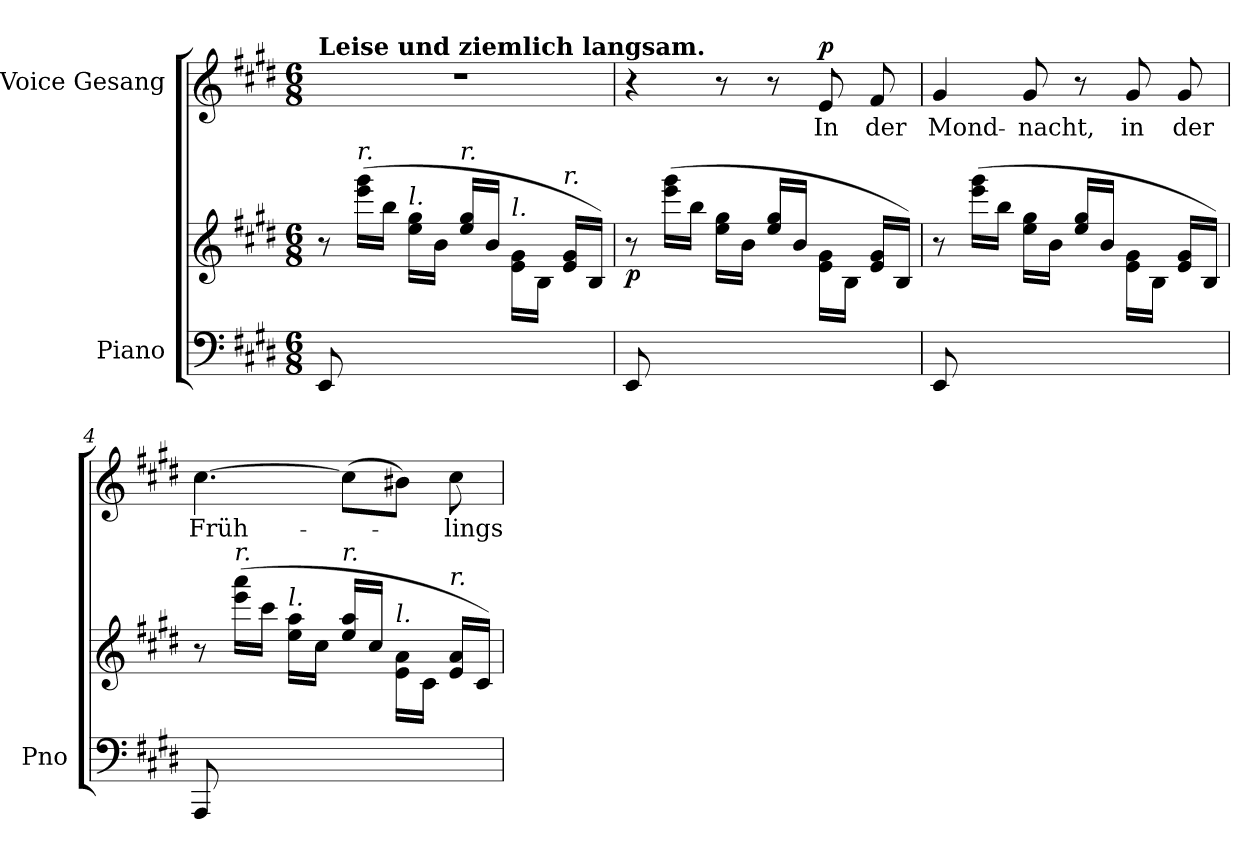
**kern	**kern	**dynam	**kern	**text	**dynam
*part2	*part2	*part2	*part1	*part1	*part1
*staff3	*staff2	*staff2/3	*staff1	*staff1	*staff1
*I"Piano	*	*	*I"Voice Gesang	*	*
*I'Pno	*	*	*	*	*
*clefF4	*clefG2	*	*clefG2	*	*
*k[f#c#g#d#]	*k[f#c#g#d#]	*	*k[f#c#g#d#]	*	*
*M6/8	*M6/8	*	*M6/8	*	*
*MM70	*MM70	*	*MM70	*	*
=1	=1	=1	=1	=1	=1
!	!	!	!LO:TX:a:B:t=Leise und ziemlich langsam.	!	!
!	!	!LO:DY:b	!	!	!
!	!	!LO:DY:n=1:b	!	!	!
8EE/	8r	pp other-dynamics	2.r	.	.
!	!LO:TX:a:i:t=r.	!	!	!	!
8ryy	(>16eee\ 16ggg#\LL	.	.	.	.
.	16bb\JJ	.	.	.	.
!	!LO:TX:a:i:t=l.	!	!	!	!
8ryy	16ee\ 16gg#\LL	.	.	.	.
.	16b\JJ	.	.	.	.
!	!LO:TX:a:i:t=r.	!	!	!	!
4ryy	16ee/ 16gg#/LL	.	.	.	.
.	16b/JJ	.	.	.	.
!	!LO:TX:a:i:t=l.	!	!	!	!
.	16e\ 16g#\LL	.	.	.	.
.	16B\JJ	.	.	.	.
!	!LO:TX:a:i:t=r.	!	!	!	!
8ryy	16e/ 16g#/LL	.	.	.	.
.	16B/JJ)	.	.	.	.
=2	=2	=2	=2	=2	=2
!	!	!LO:DY:b	!	!	!
8EE/	8r	p	4r	.	.
8ryy	(>16eee\ 16ggg#\LL	.	.	.	.
.	16bb\JJ	.	.	.	.
8ryy	16ee\ 16gg#\LL	.	8r	.	.
.	16b\JJ	.	.	.	.
4ryy	16ee/ 16gg#/LL	.	8r	.	.
.	16b/JJ	.	.	.	.
!	!	!	!	!LO:LY:b	!LO:DY:a
.	16e\ 16g#\LL	.	8e/	In	p
.	16B\JJ	.	.	.	.
!	!	!	!	!LO:LY:b	!
8ryy	16e/ 16g#/LL	.	8f#/	der	.
.	16B/JJ)	.	.	.	.
!!LO:LB:g=z
=3	=3	=3	=3	=3	=3
!	!	!	!	!LO:LY:b	!
8EE/	8r	.	4g#/	Mond-	.
8ryy	(>16eee\ 16ggg#\LL	.	.	.	.
.	16bb\JJ	.	.	.	.
!	!	!	!	!LO:LY:b	!
8ryy	16ee\ 16gg#\LL	.	8g#/	-nacht,	.
.	16b\JJ	.	.	.	.
4ryy	16ee/ 16gg#/LL	.	8r	.	.
.	16b/JJ	.	.	.	.
!	!	!	!	!LO:LY:b	!
.	16e\ 16g#\LL	.	8g#/	in	.
.	16B\JJ	.	.	.	.
!	!	!	!	!LO:LY:b	!
8ryy	16e/ 16g#/LL	.	8g#/	der	.
.	16B/JJ)	.	.	.	.
=4	=4	=4	=4	=4	=4
!	!	!	!	!LO:LY:b	!
8AAA/	8r	.	[4.cc#\	Früh-	.
!	!LO:TX:a:i:t=r.	!	!	!	!
8ryy	(>16eee\ 16aaa\LL	.	.	.	.
.	16ccc#\JJ	.	.	.	.
!	!LO:TX:a:i:t=l.	!	!	!	!
8ryy	16ee\ 16aa\LL	.	.	.	.
.	16cc#\JJ	.	.	.	.
!	!LO:TX:a:i:t=r.	!	!	!	!
4ryy	16ee/ 16aa/LL	.	(>8cc#\L]	.	.
.	16cc#/JJ	.	.	.	.
!	!LO:TX:a:i:t=l.	!	!	!	!
.	16e\ 16a\LL	.	8b#X\J)	.	.
.	16c#\JJ	.	.	.	.
!	!LO:TX:a:i:t=r.	!	!	!	!
!	!	!	!	!LO:LY:b	!
8ryy	16e/ 16a/LL	.	8cc#\	-lings-	.
.	16c#/JJ)	.	.	.	.
=	=	=	=	=	=
*-	*-	*-	*-	*-	*-
